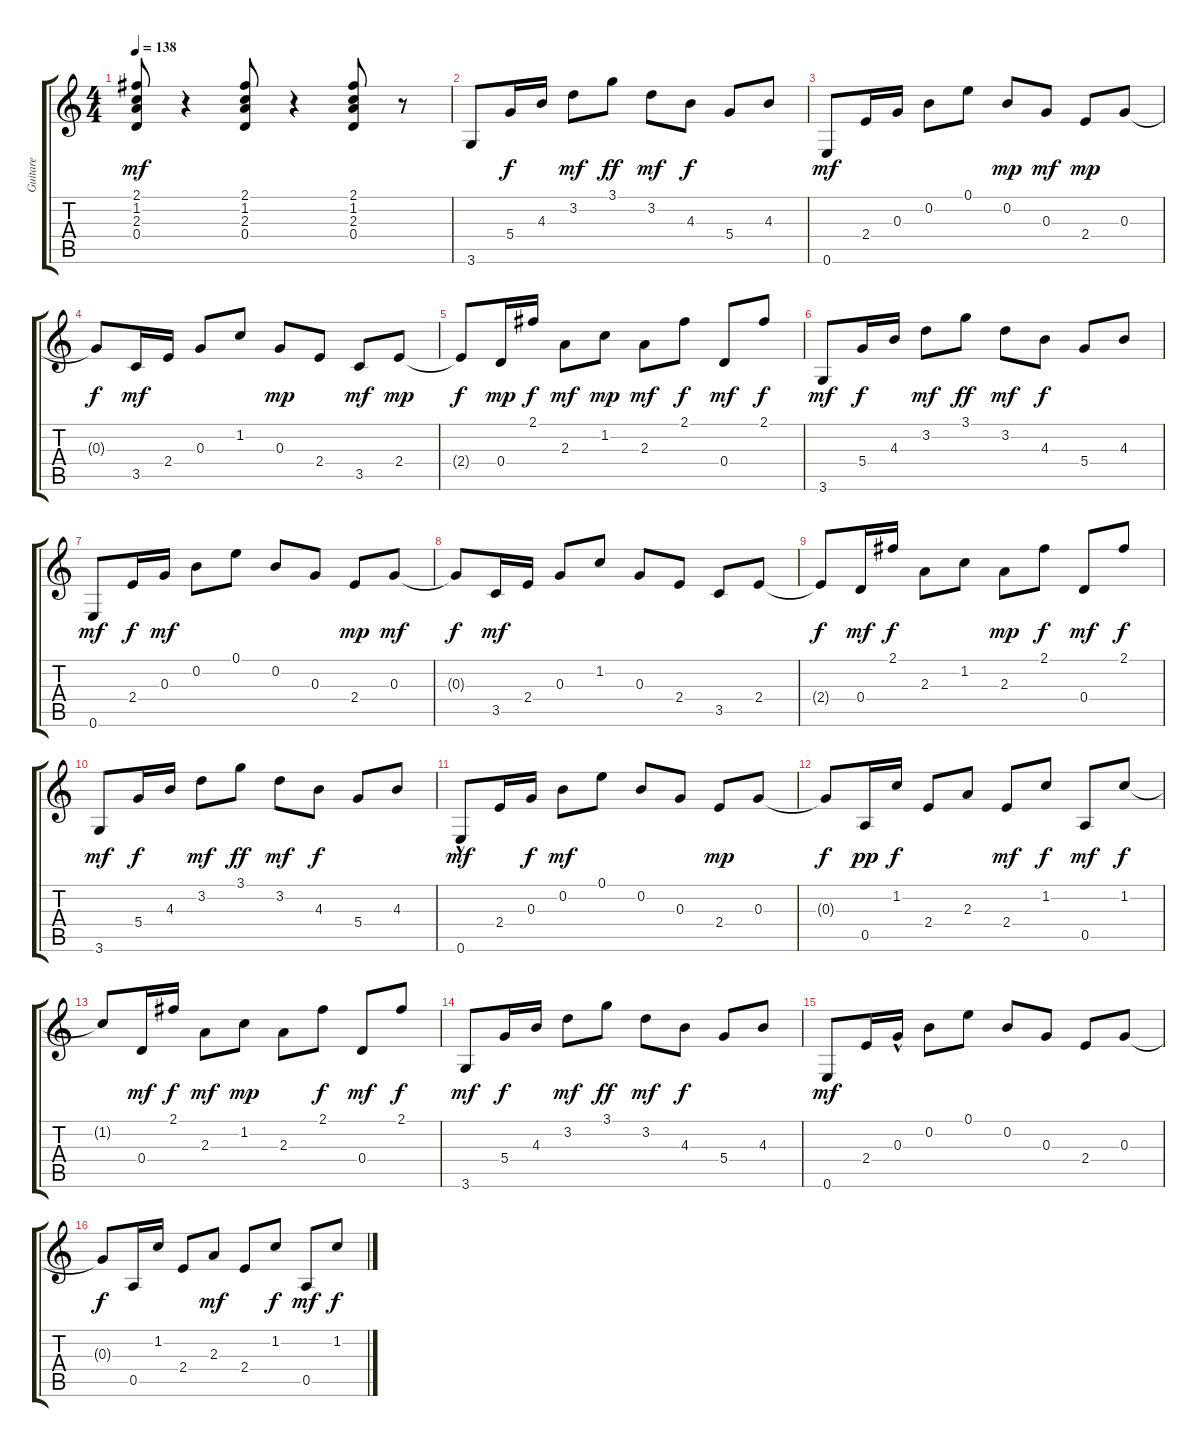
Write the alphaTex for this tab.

\track ("Guitare" "Guitare") {instrument electricguitarjazz}
\staff {score tabs}
\tuning (E4 B3 G3 D3 A2 E2) {hide}
\ts (4 4)
\tempo 138
\clef g2
\ks c
(2.1 1.2 2.3 0.4).8{dy mf} r.4 (2.1 1.2 2.3 0.4).8 r.4 (2.1 1.2 2.3 0.4).8 r.8 |
3.6.8 5.4.16{dy f} 4.3.16 3.2.8{dy mf} 3.1.8{dy ff} 3.2.8{dy mf} 4.3.8{dy f} 5.4.8 4.3.8 |
0.6.8{dy mf} 2.4.16 0.3.16 0.2.8 0.1.8 0.2.8{dy mp} 0.3.8{dy mf} 2.4.8{dy mp} 0.3.8 |
0.3{t}.8{dy f} 3.5.16{dy mf} 2.4.16 0.3.8 1.2.8 0.3.8{dy mp} 2.4.8 3.5.8{dy mf} 2.4.8{dy mp} |
2.4{t}.8{dy f} 0.4.16{dy mp} 2.1.16{dy f} 2.3.8{dy mf} 1.2.8{dy mp} 2.3.8{dy mf} 2.1.8{dy f} 0.4.8{dy mf} 2.1.8{dy f} |
3.6.8{dy mf} 5.4.16{dy f} 4.3.16 3.2.8{dy mf} 3.1.8{dy ff} 3.2.8{dy mf} 4.3.8{dy f} 5.4.8 4.3.8 |
0.6.8{dy mf} 2.4.16{dy f} 0.3.16{dy mf} 0.2.8 0.1.8 0.2.8 0.3.8 2.4.8{dy mp} 0.3.8{dy mf} |
0.3{t}.8{dy f} 3.5.16{dy mf} 2.4.16 0.3.8 1.2.8 0.3.8 2.4.8 3.5.8 2.4.8 |
2.4{t}.8{dy f} 0.4.16{dy mf} 2.1.16{dy f} 2.3.8 1.2.8 2.3.8{dy mp} 2.1.8{dy f} 0.4.8{dy mf} 2.1.8{dy f} |
3.6.8{dy mf} 5.4.16{dy f} 4.3.16 3.2.8{dy mf} 3.1.8{dy ff} 3.2.8{dy mf} 4.3.8{dy f} 5.4.8 4.3.8 |
0.6{hac}.8{dy mf} 2.4.16 0.3.16{dy f} 0.2.8{dy mf} 0.1.8 0.2.8 0.3.8 2.4.8{dy mp} 0.3.8 |
0.3{t}.8{dy f} 0.5.16{dy pp} 1.2.16{dy f} 2.4.8 2.3.8 2.4.8{dy mf} 1.2.8{dy f} 0.5.8{dy mf} 1.2.8{dy f} |
1.2{t}.8 0.4.16{dy mf} 2.1.16{dy f} 2.3.8{dy mf} 1.2.8{dy mp} 2.3.8 2.1.8{dy f} 0.4.8{dy mf} 2.1.8{dy f} |
3.6.8{dy mf} 5.4.16{dy f} 4.3.16 3.2.8{dy mf} 3.1.8{dy ff} 3.2.8{dy mf} 4.3.8{dy f} 5.4.8 4.3.8 |
0.6.8{dy mf} 2.4.16 0.3{hac}.16 0.2.8 0.1.8 0.2.8 0.3.8 2.4.8 0.3.8 |
0.3{t}.8{dy f} 0.5.16 1.2.16 2.4.8 2.3.8{dy mf} 2.4.8 1.2.8{dy f} 0.5.8{dy mf} 1.2.8{dy f}
